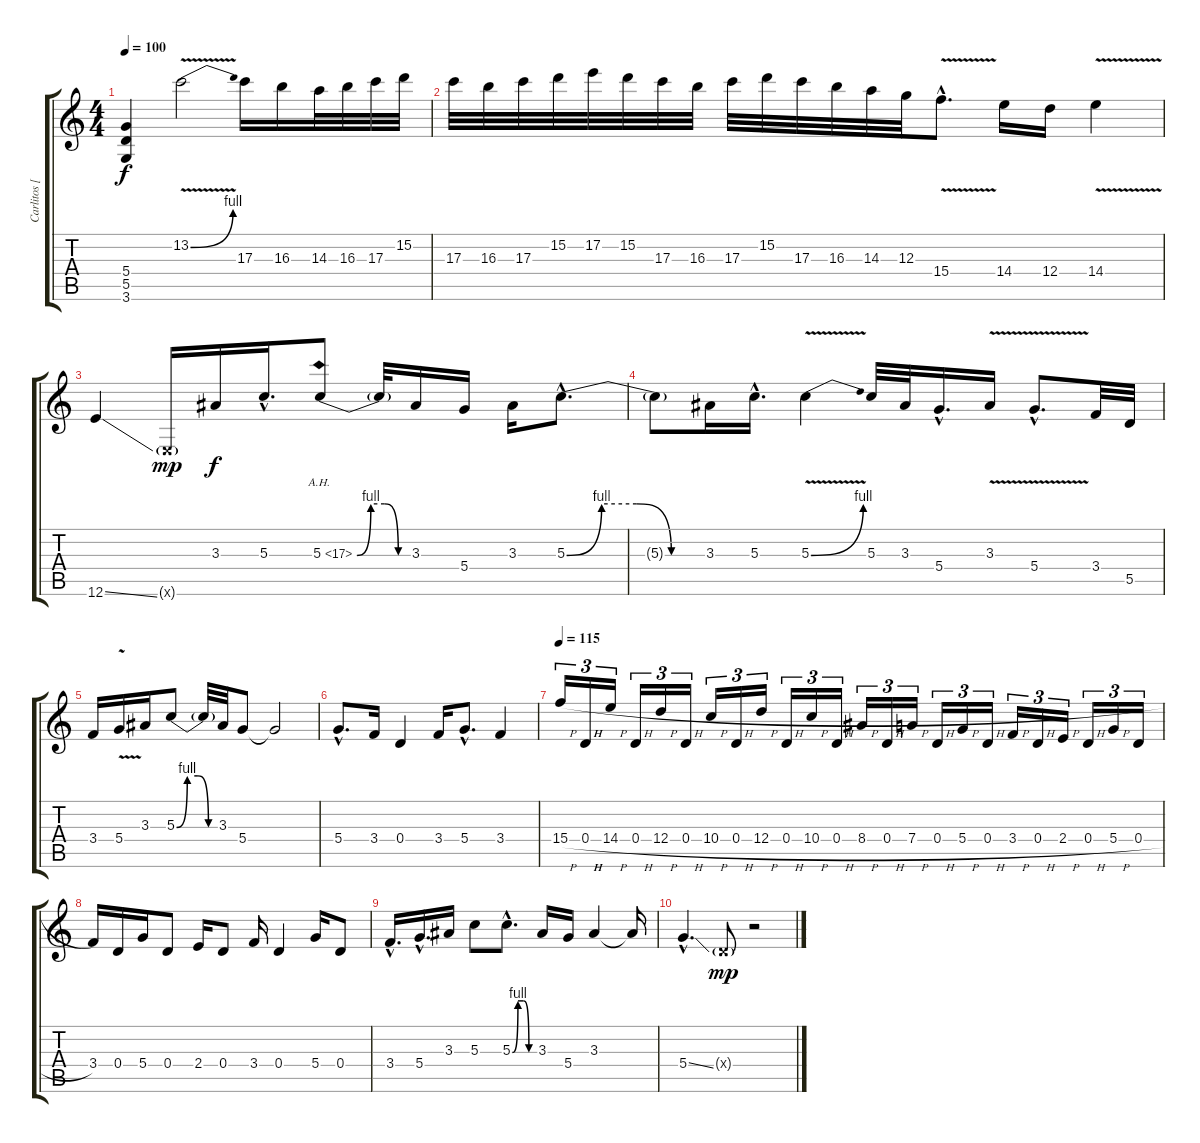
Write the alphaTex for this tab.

\track ("Carlitos [guitarra]" "Carlitos [") {instrument distortionguitar}
\staff {score tabs}
\tuning (E4 B3 G3 D3 A2 E2) {hide}
\ts (4 4)
\tempo 100
\clef g2
\ks c
(5.4 5.5 3.6).4{dy f} 13.2{be (bend 0 0 60 4) v}.2 17.3.16 16.3.16 14.3.32 16.3.32 17.3.32 15.2.32 |
17.3.32 16.3.32 17.3.32 15.2.32 17.2.32 15.2.32 17.3.32 16.3.32 17.3.32 15.2.32 17.3.32 16.3.32 14.3.32 12.3.32 15.4{v hac}.8{d} 14.4.16 12.4.16 14.4{v}.4 |
12.6{ss}.4 0.6{g x}.16{dy mp} 3.3.16{dy f} 5.3{hac}.16{d} 5.3{be (custom 0 0 15 4 30 4 45 0 60 0) ah 12}.8 5.3{t}.32 3.3.16 5.4.16 3.3.16 5.3{be (custom 0 0 15 4 30 4 45 0 60 0) hac}.8{d} |
5.3{t}.8 3.3.16 5.3{hac}.16{d} 5.3{be (bend 0 0 60 4) v}.4 5.3.32 3.3.32 5.4{hac}.16{d} 3.3{v}.16 5.4{v hac}.8{d} 3.4.32 5.5.32 |
3.4.16 5.4{v}.16 3.3.16 5.3{be (custom 0 0 15 4 30 4 45 0 60 0)}.8 5.3{t}.32 3.3.32 5.4.8 5.4{t}.2 |
5.4{hac}.8{d} 3.4.16 0.4.4 3.4.16 5.4{hac}.8{d} 3.4.4 |
\tempo 115
15.4{h}.16{tu (3 2)} 0.4{h}.16{tu (3 2)} 14.4{h}.16{tu (3 2)} 0.4{h}.16{tu (3 2)} 12.4{h}.16{tu (3 2)} 0.4{h}.16{tu (3 2)} 10.4{h}.16{tu (3 2)} 0.4{h}.16{tu (3 2)} 12.4{h}.16{tu (3 2)} 0.4{h}.16{tu (3 2)} 10.4{h}.16{tu (3 2)} 0.4{h}.16{tu (3 2)} 8.4{h}.16{tu (3 2)} 0.4{h}.16{tu (3 2)} 7.4{h}.16{tu (3 2)} 0.4{h}.16{tu (3 2)} 5.4{h}.16{tu (3 2)} 0.4{h}.16{tu (3 2)} 3.4{h}.16{tu (3 2)} 0.4{h}.16{tu (3 2)} 2.4{h}.16{tu (3 2)} 0.4{h}.16{tu (3 2)} 5.4{h}.16{tu (3 2)} 0.4{h}.16{tu (3 2)} |
3.4.16 0.4.16 5.4.16 0.4.8 2.4.16 0.4.8 3.4.16 0.4.4 5.4.16 0.4.8 |
3.4{hac}.16{d} 5.4{hac}.16{d} 3.3.16 5.3.8 5.3{be (custom 0 0 15 4 30 4 45 0 60 0) hac}.8{d} 3.3.16 5.4.16 3.3.4 3.3{t}.16 |
5.4{ss hac}.4{d} 0.4{g x}.8{dy mp} r.2
